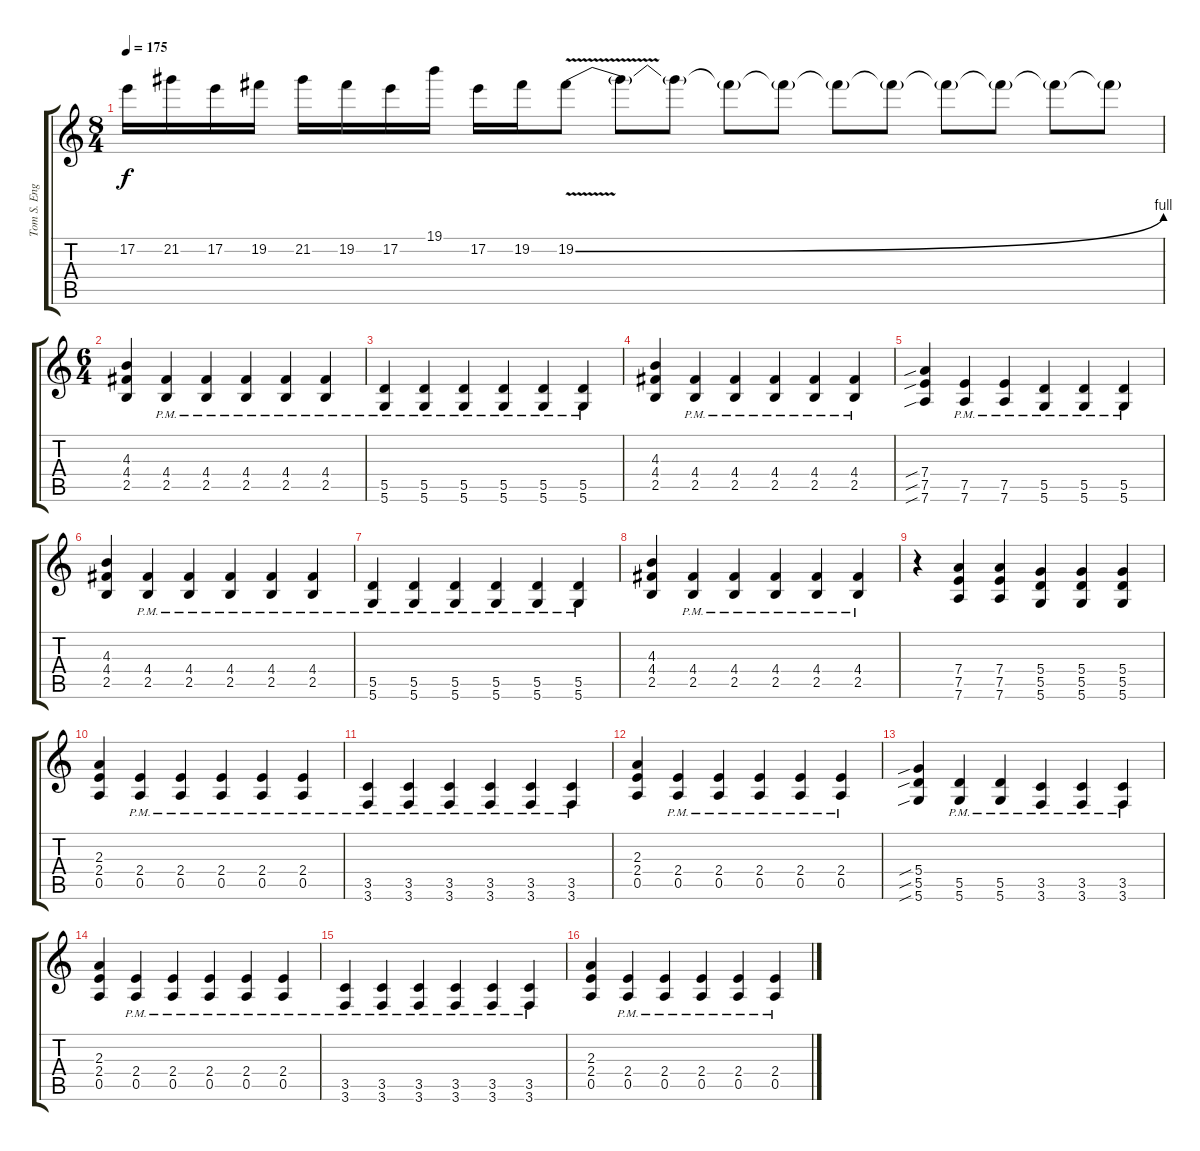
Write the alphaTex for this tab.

\track ("Tom S. Englund" "Tom S. Eng") {instrument distortionguitar}
\staff {score tabs}
\tuning (E4 B3 G3 D3 A2 D2) {hide}
\ts (8 4)
\tempo 175
\clef g2
\ks c
17.2.16{dy f} 21.2.16 17.2.16 19.2.16 21.2.16 19.2.16 17.2.16 19.1.16 17.2.16 19.2.16 19.2{be (bend 0 0 60 4) v}.8 19.2{t}.8 19.2{t}.8 19.2{t}.8 19.2{t}.8 19.2{t}.8 19.2{t}.8 19.2{t}.8 19.2{t}.8 19.2{t}.8 19.2{t}.8 |
\ts (6 4)
(4.3 4.4 2.5).4 (4.4{pm} 2.5{pm}).4 (4.4{pm} 2.5{pm}).4 (4.4{pm} 2.5{pm}).4 (4.4{pm} 2.5{pm}).4 (4.4{pm} 2.5{pm}).4 |
(5.5{pm} 5.6{pm}).4 (5.5{pm} 5.6{pm}).4 (5.5{pm} 5.6{pm}).4 (5.5{pm} 5.6{pm}).4 (5.5{pm} 5.6{pm}).4 (5.5{pm} 5.6{pm}).4 |
(4.3 4.4 2.5).4 (4.4{pm} 2.5{pm}).4 (4.4{pm} 2.5{pm}).4 (4.4{pm} 2.5{pm}).4 (4.4{pm} 2.5{pm}).4 (4.4{pm} 2.5{pm}).4 |
(7.4{sib} 7.5{sib} 7.6{sib}).4 (7.5{pm} 7.6{pm}).4 (7.5{pm} 7.6{pm}).4 (5.5{pm} 5.6{pm}).4 (5.5{pm} 5.6{pm}).4 (5.5{pm} 5.6{pm}).4 |
(4.3 4.4 2.5).4 (4.4{pm} 2.5{pm}).4 (4.4{pm} 2.5{pm}).4 (4.4{pm} 2.5{pm}).4 (4.4{pm} 2.5{pm}).4 (4.4{pm} 2.5{pm}).4 |
(5.5{pm} 5.6{pm}).4 (5.5{pm} 5.6{pm}).4 (5.5{pm} 5.6{pm}).4 (5.5{pm} 5.6{pm}).4 (5.5{pm} 5.6{pm}).4 (5.5{pm} 5.6{pm}).4 |
(4.3 4.4 2.5).4 (4.4{pm} 2.5{pm}).4 (4.4{pm} 2.5{pm}).4 (4.4{pm} 2.5{pm}).4 (4.4{pm} 2.5{pm}).4 (4.4{pm} 2.5{pm}).4 |
r.4 (7.4 7.5 7.6).4 (7.4 7.5 7.6).4 (5.4 5.5 5.6).4 (5.4 5.5 5.6).4 (5.4 5.5 5.6).4 |
(2.3 2.4 0.5).4 (2.4{pm} 0.5{pm}).4 (2.4{pm} 0.5{pm}).4 (2.4{pm} 0.5{pm}).4 (2.4{pm} 0.5{pm}).4 (2.4{pm} 0.5{pm}).4 |
(3.5{pm} 3.6{pm}).4 (3.5{pm} 3.6{pm}).4 (3.5{pm} 3.6{pm}).4 (3.5{pm} 3.6{pm}).4 (3.5{pm} 3.6{pm}).4 (3.5{pm} 3.6{pm}).4 |
(2.3 2.4 0.5).4 (2.4{pm} 0.5{pm}).4 (2.4{pm} 0.5{pm}).4 (2.4{pm} 0.5{pm}).4 (2.4{pm} 0.5{pm}).4 (2.4{pm} 0.5{pm}).4 |
(5.4{sib} 5.5{sib} 5.6{sib}).4 (5.5{pm} 5.6{pm}).4 (5.5{pm} 5.6{pm}).4 (3.5{pm} 3.6{pm}).4 (3.5{pm} 3.6{pm}).4 (3.5{pm} 3.6{pm}).4 |
(2.3 2.4 0.5).4 (2.4{pm} 0.5{pm}).4 (2.4{pm} 0.5{pm}).4 (2.4{pm} 0.5{pm}).4 (2.4{pm} 0.5{pm}).4 (2.4{pm} 0.5{pm}).4 |
(3.5{pm} 3.6{pm}).4 (3.5{pm} 3.6{pm}).4 (3.5{pm} 3.6{pm}).4 (3.5{pm} 3.6{pm}).4 (3.5{pm} 3.6{pm}).4 (3.5{pm} 3.6{pm}).4 |
(2.3 2.4 0.5).4 (2.4{pm} 0.5{pm}).4 (2.4{pm} 0.5{pm}).4 (2.4{pm} 0.5{pm}).4 (2.4{pm} 0.5{pm}).4 (2.4{pm} 0.5{pm}).4
